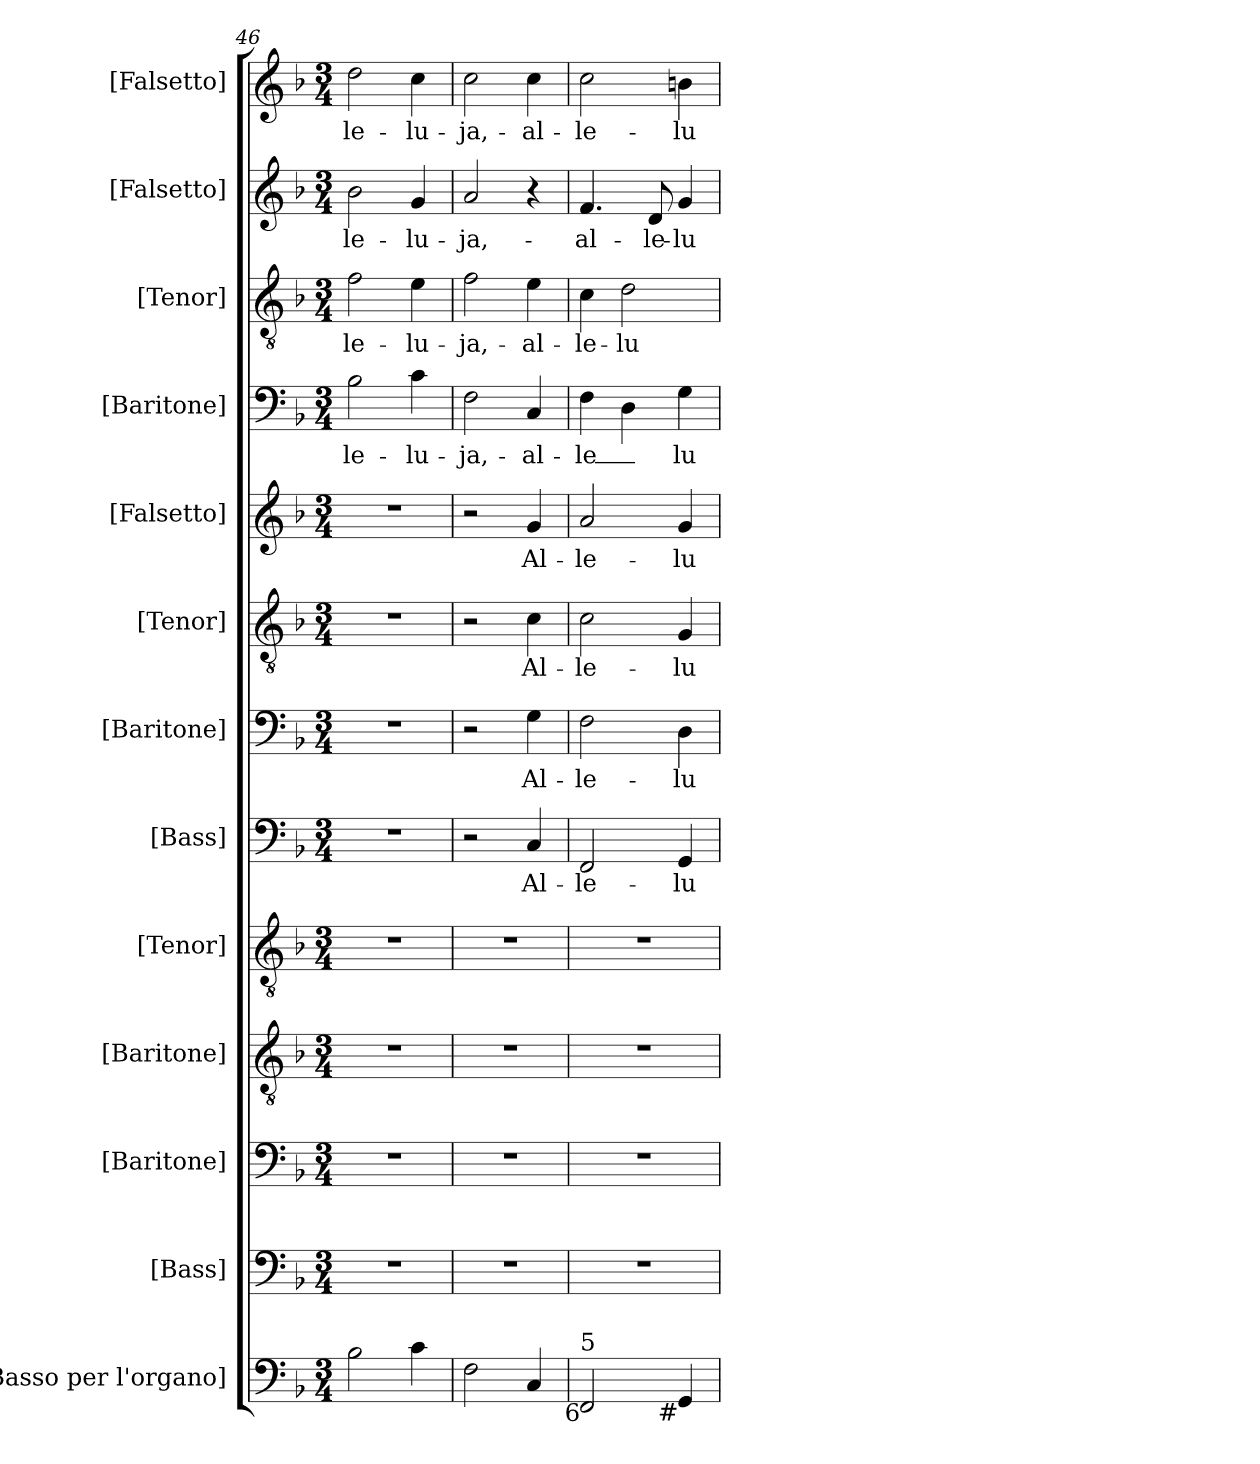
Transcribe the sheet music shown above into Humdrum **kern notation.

**kern	**kern	**kern	**kern	**kern	**kern	**text	**kern	**text	**kern	**text	**kern	**text	**kern	**text	**kern	**text	**kern	**text	**kern	**text
*part13	*part12	*part11	*part10	*part9	*part8	*part8	*part7	*part7	*part6	*part6	*part5	*part5	*part4	*part4	*part3	*part3	*part2	*part2	*part1	*part1
*staff13	*staff12	*staff11	*staff10	*staff9	*staff8	*staff8	*staff7	*staff7	*staff6	*staff6	*staff5	*staff5	*staff4	*staff4	*staff3	*staff3	*staff2	*staff2	*staff1	*staff1
*I"[Basso per l'organo]	*I"[Bass]	*I"[Baritone]	*I"[Baritone]	*I"[Tenor]	*I"[Bass]	*	*I"[Baritone]	*	*I"[Tenor]	*	*I"[Falsetto]	*	*I"[Baritone]	*	*I"[Tenor]	*	*I"[Falsetto]	*	*I"[Falsetto]	*
*	*I'B.	*I'Bar.	*I'Bar.	*I'T.	*I'B.	*	*I'Bar.	*	*I'T.	*	*I'A.	*	*I'Bar.	*	*I'T.	*	*I'A.	*	*I'A.	*
*clefF4	*clefF4	*clefF4	*clefGv2	*clefGv2	*clefF4	*	*clefF4	*	*clefGv2	*	*clefG2	*	*clefF4	*	*clefGv2	*	*clefG2	*	*clefG2	*
*	*	*	*ITrd7c12	*ITrd7c12	*	*	*	*	*ITrd7c12	*	*	*	*	*	*ITrd7c12	*	*	*	*	*
*k[b-]	*k[b-]	*k[b-]	*k[b-]	*k[b-]	*k[b-]	*	*k[b-]	*	*k[b-]	*	*k[b-]	*	*k[b-]	*	*k[b-]	*	*k[b-]	*	*k[b-]	*
*F:	*F:	*F:	*F:	*F:	*F:	*	*F:	*	*F:	*	*F:	*	*F:	*	*F:	*	*F:	*	*F:	*
*M3/4	*M3/4	*M3/4	*M3/4	*M3/4	*M3/4	*	*M3/4	*	*M3/4	*	*M3/4	*	*M3/4	*	*M3/4	*	*M3/4	*	*M3/4	*
=46	=46	=46	=46	=46	=46	=46	=46	=46	=46	=46	=46	=46	=46	=46	=46	=46	=46	=46	=46	=46
!	!LO:N:vis=1	!LO:N:vis=1	!LO:N:vis=1	!LO:N:vis=1	!LO:N:vis=1	!	!LO:N:vis=1	!	!LO:N:vis=1	!	!LO:N:vis=1	!	!	!	!	!	!	!	!	!
!	!	!	!	!	!	!	!	!	!	!	!	!	!	!LO:LY:b:color=#000000	!	!	!	!	!	!
!	!	!	!	!	!	!	!	!	!	!	!	!	!	!	!	!LO:LY:b:color=#000000	!	!	!	!
!	!	!	!	!	!	!	!	!	!	!	!	!	!	!	!	!	!	!LO:LY:b:color=#000000	!	!
!	!	!	!	!	!	!	!	!	!	!	!	!	!	!	!	!	!	!	!	!LO:LY:b:color=#000000
2B-i\	2.r	2.r	2.r	2.r	2.r	.	2.r	.	2.r	.	2.r	.	2B-i\	-le--	2Fi\	-le--	2b-i\	-le--	2ddi\	-le--
!	!	!	!	!	!	!	!	!	!	!	!	!	!	!LO:LY:b:color=#000000	!	!	!	!	!	!
!	!	!	!	!	!	!	!	!	!	!	!	!	!	!	!	!LO:LY:b:color=#000000	!	!	!	!
!	!	!	!	!	!	!	!	!	!	!	!	!	!	!	!	!	!	!LO:LY:b:color=#000000	!	!
!	!	!	!	!	!	!	!	!	!	!	!	!	!	!	!	!	!	!	!	!LO:LY:b:color=#000000
4ci\	.	.	.	.	.	.	.	.	.	.	.	.	4ci\	-lu--	4Ei\	-lu--	4gi/	-lu--	4cci\	-lu--
=47	=47	=47	=47	=47	=47	=47	=47	=47	=47	=47	=47	=47	=47	=47	=47	=47	=47	=47	=47	=47
!	!LO:N:vis=1	!LO:N:vis=1	!LO:N:vis=1	!LO:N:vis=1	!	!	!	!	!	!	!	!	!	!	!	!	!	!	!	!
!	!	!	!	!	!	!	!	!	!	!	!	!	!	!LO:LY:b:color=#000000	!	!	!	!	!	!
!	!	!	!	!	!	!	!	!	!	!	!	!	!	!	!	!LO:LY:b:color=#000000	!	!	!	!
!	!	!	!	!	!	!	!	!	!	!	!	!	!	!	!	!	!	!LO:LY:b:color=#000000	!	!
!	!	!	!	!	!	!	!	!	!	!	!	!	!	!	!	!	!	!	!	!LO:LY:b:color=#000000
2Fi\	2.r	2.r	2.r	2.r	2r	.	2r	.	2r	.	2r	.	2Fi\	-ja,-	2Fi\	-ja,-	2ai/	-ja,-	2cci\	-ja,-
!	!	!	!	!	!	!LO:LY:b:color=#000000	!	!	!	!	!	!	!	!	!	!	!	!	!	!
!	!	!	!	!	!	!	!	!LO:LY:b:color=#000000	!	!	!	!	!	!	!	!	!	!	!	!
!	!	!	!	!	!	!	!	!	!	!LO:LY:b:color=#000000	!	!	!	!	!	!	!	!	!	!
!	!	!	!	!	!	!	!	!	!	!	!	!LO:LY:b:color=#000000	!	!	!	!	!	!	!	!
!	!	!	!	!	!	!	!	!	!	!	!	!	!	!LO:LY:b:color=#000000	!	!	!	!	!	!
!	!	!	!	!	!	!	!	!	!	!	!	!	!	!	!	!LO:LY:b:color=#000000	!	!	!	!
!	!	!	!	!	!	!	!	!	!	!	!	!	!	!	!	!	!	!	!	!LO:LY:b:color=#000000
4Ci/	.	.	.	.	4Ci/	-Al--	4Gi\	-Al--	4Ci\	-Al--	4gi/	-Al--	4Ci/	-al--	4Ei\	-al--	4r	.	4cci\	-al--
!!LO:PB:g=z
=48	=48	=48	=48	=48	=48	=48	=48	=48	=48	=48	=48	=48	=48	=48	=48	=48	=48	=48	=48	=48
!	!LO:N:vis=1	!LO:N:vis=1	!LO:N:vis=1	!LO:N:vis=1	!	!	!	!	!	!	!	!	!	!	!	!	!	!	!	!
!	!	!	!	!	!	!LO:LY:b:color=#000000	!	!	!	!	!	!	!	!	!	!	!	!	!	!
!	!	!	!	!	!	!	!	!LO:LY:b:color=#000000	!	!	!	!	!	!	!	!	!	!	!	!
!	!	!	!	!	!	!	!	!	!	!LO:LY:b:color=#000000	!	!	!	!	!	!	!	!	!	!
!	!	!	!	!	!	!	!	!	!	!	!	!LO:LY:b:color=#000000	!	!	!	!	!	!	!	!
!	!	!	!	!	!	!	!	!	!	!	!	!	!	!LO:LY:b:color=#000000	!	!	!	!	!	!
!	!	!	!	!	!	!	!	!	!	!	!	!	!	!	!	!LO:LY:b:color=#000000	!	!	!	!
!	!	!	!	!	!	!	!	!	!	!	!	!	!	!	!	!	!	!LO:LY:b:color=#000000	!	!
!LO:TX:b:rj:t=6	!	!	!	!	!	!	!	!	!	!	!	!	!	!	!	!	!	!	!	!
!LO:TX:t=5	!	!	!	!	!	!	!	!	!	!	!	!	!	!	!	!	!	!	!	!
!	!	!	!	!	!	!	!	!	!	!	!	!	!	!	!	!	!	!	!	!LO:LY:b:color=#000000
2FFi/	2.r	2.r	2.r	2.r	2FFi/	-le--	2Fi\	-le--	2Ci\	-le--	2ai/	-le--	4Fi\	-le_-	4Ci\	-le--	4.fi/	-al--	2cci\	-le--
!	!	!	!	!	!	!	!	!	!	!	!	!	!	!	!	!LO:LY:b:color=#000000	!	!	!	!
.	.	.	.	.	.	.	.	.	.	.	.	.	4Di\	.	2Di\	-lu--	.	.	.	.
!	!	!	!	!	!	!	!	!	!	!	!	!	!	!	!	!	!	!LO:LY:b:color=#000000	!	!
.	.	.	.	.	.	.	.	.	.	.	.	.	.	.	.	.	8di/	-le--	.	.
!	!	!	!	!	!	!LO:LY:b:color=#000000	!	!	!	!	!	!	!	!	!	!	!	!	!	!
!	!	!	!	!	!	!	!	!LO:LY:b:color=#000000	!	!	!	!	!	!	!	!	!	!	!	!
!	!	!	!	!	!	!	!	!	!	!LO:LY:b:color=#000000	!	!	!	!	!	!	!	!	!	!
!	!	!	!	!	!	!	!	!	!	!	!	!LO:LY:b:color=#000000	!	!	!	!	!	!	!	!
!	!	!	!	!	!	!	!	!	!	!	!	!	!	!LO:LY:b:color=#000000	!	!	!	!	!	!
!	!	!	!	!	!	!	!	!	!	!	!	!	!	!	!	!	!	!LO:LY:b:color=#000000	!	!
!LO:TX:b:rj:t=#	!	!	!	!	!	!	!	!	!	!	!	!	!	!	!	!	!	!	!	!
!	!	!	!	!	!	!	!	!	!	!	!	!	!	!	!	!	!	!	!	!LO:LY:b:color=#000000
4GGi/	.	.	.	.	4GGi/	-lu--	4Di\	-lu--	4GGi/	-lu--	4gi/	-lu--	4Gi\	-lu--	.	.	4gi/	-lu--	4bni\	-lu--
=	=	=	=	=	=	=	=	=	=	=	=	=	=	=	=	=	=	=	=	=
*-	*-	*-	*-	*-	*-	*-	*-	*-	*-	*-	*-	*-	*-	*-	*-	*-	*-	*-	*-	*-
